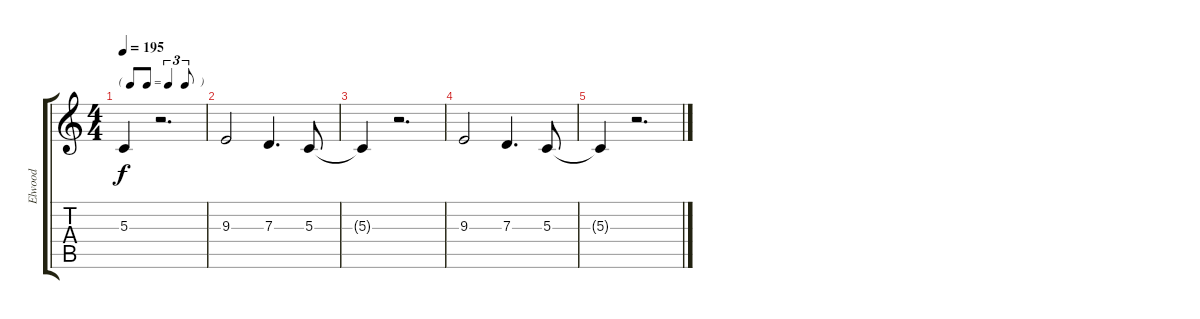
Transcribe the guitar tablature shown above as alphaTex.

\track ("Elwood" "Elwood") {instrument oboe}
\staff {score tabs}
\tuning (E4 B3 G3 D3 A2 E2) {hide}
\ts (4 4)
\tf triplet8th
\tempo 195
\clef g2
\ks c
5.3{t}.4{dy f} r.2{d} |
9.3.2 7.3.4{d} 5.3.8 |
5.3{t}.4 r.2{d} |
9.3.2 7.3.4{d} 5.3.8 |
5.3{t}.4 r.2{d}
